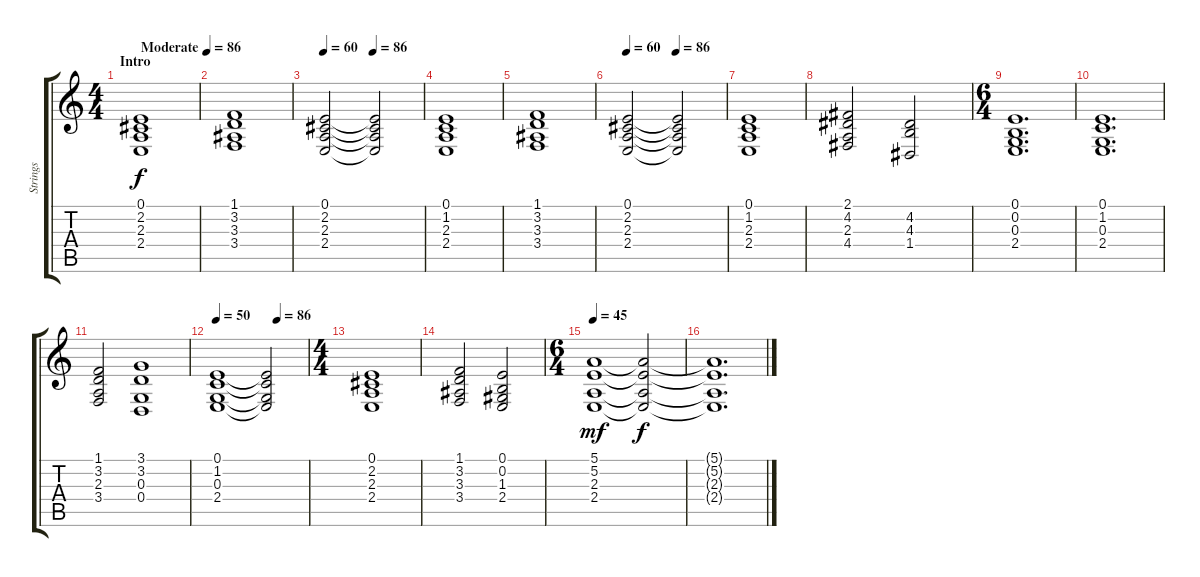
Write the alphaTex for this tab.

\track ("Strings" "Strings") {instrument synthstrings1}
\staff {score tabs}
\tuning (E4 B3 G3 D3 A2 E2) {hide}
\ts (4 4)
\section ("" "Intro")
\tempo (86 "Moderate")
\clef g2
\ks c
(0.1 2.2 2.3 2.4).1{dy f instrument synthstrings1} |
(1.1 3.2 3.3 3.4).1 |
\tempo 60
\tempo (86 0.5)
(0.1 2.2 2.3 2.4).2 (0.1{t} 2.2{t} 2.3{t} 2.4{t}).2 |
(0.1 1.2 2.3 2.4).1 |
(1.1 3.2 3.3 3.4).1 |
\tempo 60
\tempo (86 0.5)
(0.1 2.2 2.3 2.4).2 (0.1{t} 2.2{t} 2.3{t} 2.4{t}).2 |
(0.1 1.2 2.3 2.4).1 |
(2.1 4.2 2.3 4.4).2 (4.2 4.3 1.4).2 |
\ts (6 4)
(0.1 0.2 0.3 2.4).1{d} |
(0.1 1.2 0.3 2.4).1{d} |
(1.1 3.2 2.3 3.4).2 (3.1 3.2 0.3 0.4).1 |
\tempo 50
\tempo (86 0.6666666666666666)
(0.1 1.2 0.3 2.4).1 (0.1{t} 1.2{t} 0.3{t} 2.4{t}).2 |
\ts (4 4)
(0.1 2.2 2.3 2.4).1 |
(1.1 3.2 3.3 3.4).2 (0.1 0.2 1.3 2.4).2 |
\ts (6 4)
\tempo 45
(5.1 5.2 2.3 2.4).1{dy mf} (5.1{t} 5.2{t} 2.3{t} 2.4{t}).2{dy f volume 4} |
(5.1{t} 5.2{t} 2.3{t} 2.4{t}).1{d}
